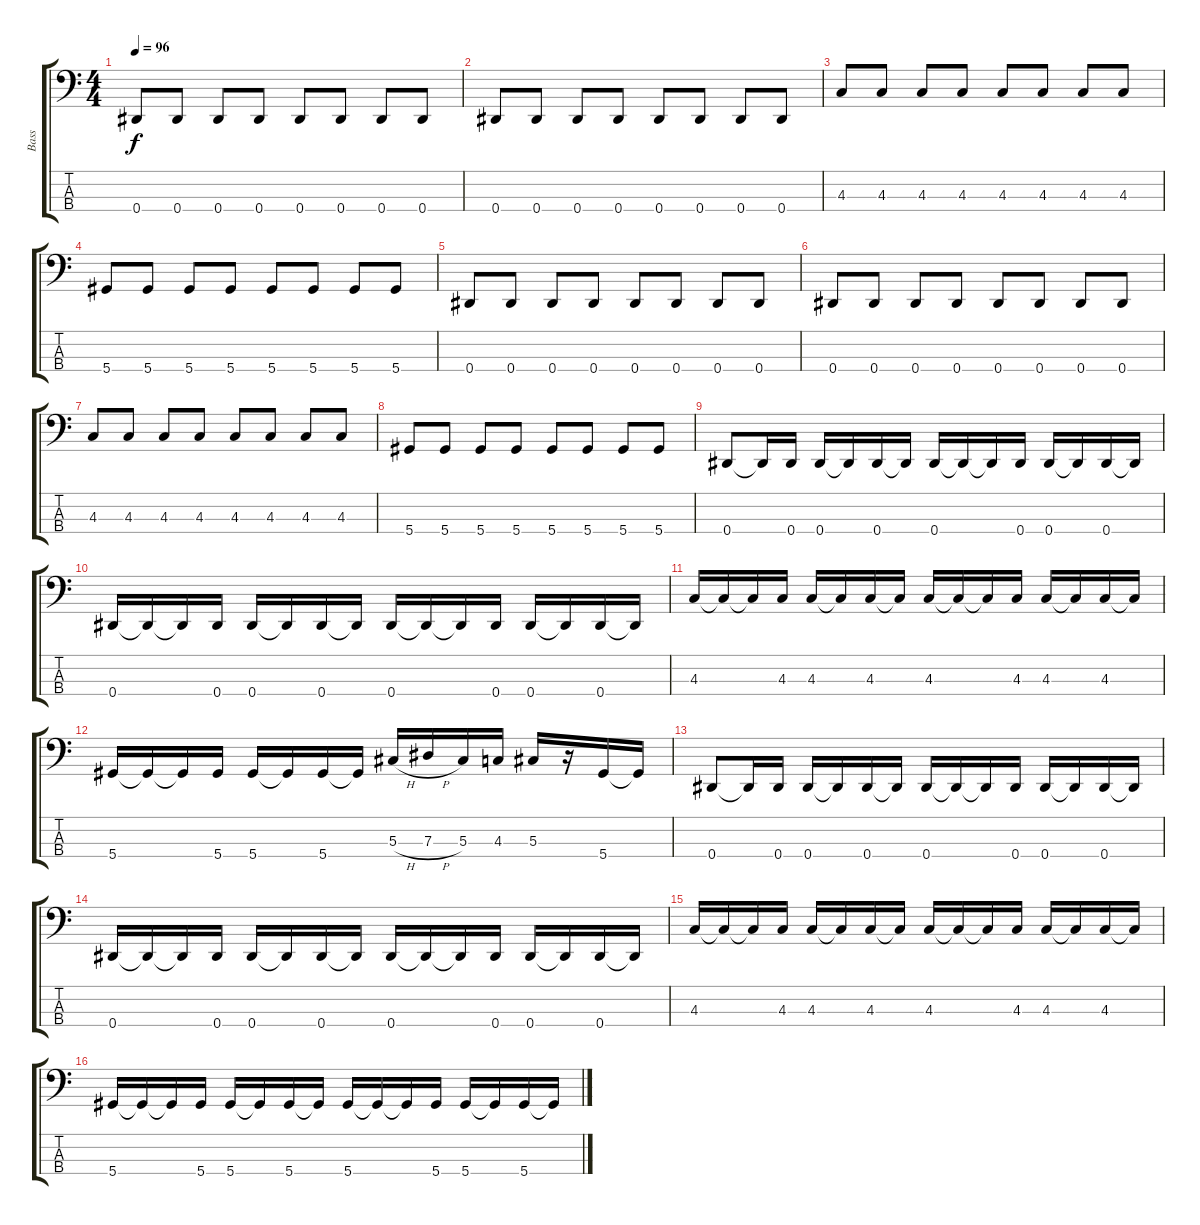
\track ("Bass" "Bass") {instrument electricbassfinger}
\staff {score tabs}
\tuning (Gb2 Db2 Ab1 Eb1) {hide}
\ts (4 4)
\tempo 96
\clef f4
\ks c
0.4.8{dy f} 0.4.8 0.4.8 0.4.8 0.4.8 0.4.8 0.4.8 0.4.8 |
0.4.8 0.4.8 0.4.8 0.4.8 0.4.8 0.4.8 0.4.8 0.4.8 |
4.3.8 4.3.8 4.3.8 4.3.8 4.3.8 4.3.8 4.3.8 4.3.8 |
5.4.8 5.4.8 5.4.8 5.4.8 5.4.8 5.4.8 5.4.8 5.4.8 |
0.4.8 0.4.8 0.4.8 0.4.8 0.4.8 0.4.8 0.4.8 0.4.8 |
0.4.8 0.4.8 0.4.8 0.4.8 0.4.8 0.4.8 0.4.8 0.4.8 |
4.3.8 4.3.8 4.3.8 4.3.8 4.3.8 4.3.8 4.3.8 4.3.8 |
5.4.8 5.4.8 5.4.8 5.4.8 5.4.8 5.4.8 5.4.8 5.4.8 |
0.4.8 0.4{t}.16 0.4.16 0.4.16 0.4{t}.16 0.4.16 0.4{t}.16 0.4.16 0.4{t}.16 0.4{t}.16 0.4.16 0.4.16 0.4{t}.16 0.4.16 0.4{t}.16 |
0.4.16 0.4{t}.16 0.4{t}.16 0.4.16 0.4.16 0.4{t}.16 0.4.16 0.4{t}.16 0.4.16 0.4{t}.16 0.4{t}.16 0.4.16 0.4.16 0.4{t}.16 0.4.16 0.4{t}.16 |
4.3.16 4.3{t}.16 4.3{t}.16 4.3.16 4.3.16 4.3{t}.16 4.3.16 4.3{t}.16 4.3.16 4.3{t}.16 4.3{t}.16 4.3.16 4.3.16 4.3{t}.16 4.3.16 4.3{t}.16 |
5.4.16 5.4{t}.16 5.4{t}.16 5.4.16 5.4.16 5.4{t}.16 5.4.16 5.4{t}.16 5.3{h}.16 7.3{h}.16 5.3.16 4.3.16 5.3.16 r.16 5.4.16 5.4{t}.16 |
0.4.8 0.4{t}.16 0.4.16 0.4.16 0.4{t}.16 0.4.16 0.4{t}.16 0.4.16 0.4{t}.16 0.4{t}.16 0.4.16 0.4.16 0.4{t}.16 0.4.16 0.4{t}.16 |
0.4.16 0.4{t}.16 0.4{t}.16 0.4.16 0.4.16 0.4{t}.16 0.4.16 0.4{t}.16 0.4.16 0.4{t}.16 0.4{t}.16 0.4.16 0.4.16 0.4{t}.16 0.4.16 0.4{t}.16 |
4.3.16 4.3{t}.16 4.3{t}.16 4.3.16 4.3.16 4.3{t}.16 4.3.16 4.3{t}.16 4.3.16 4.3{t}.16 4.3{t}.16 4.3.16 4.3.16 4.3{t}.16 4.3.16 4.3{t}.16 |
5.4.16 5.4{t}.16 5.4{t}.16 5.4.16 5.4.16 5.4{t}.16 5.4.16 5.4{t}.16 5.4.16 5.4{t}.16 5.4{t}.16 5.4.16 5.4.16 5.4{t}.16 5.4.16 5.4{t}.16
